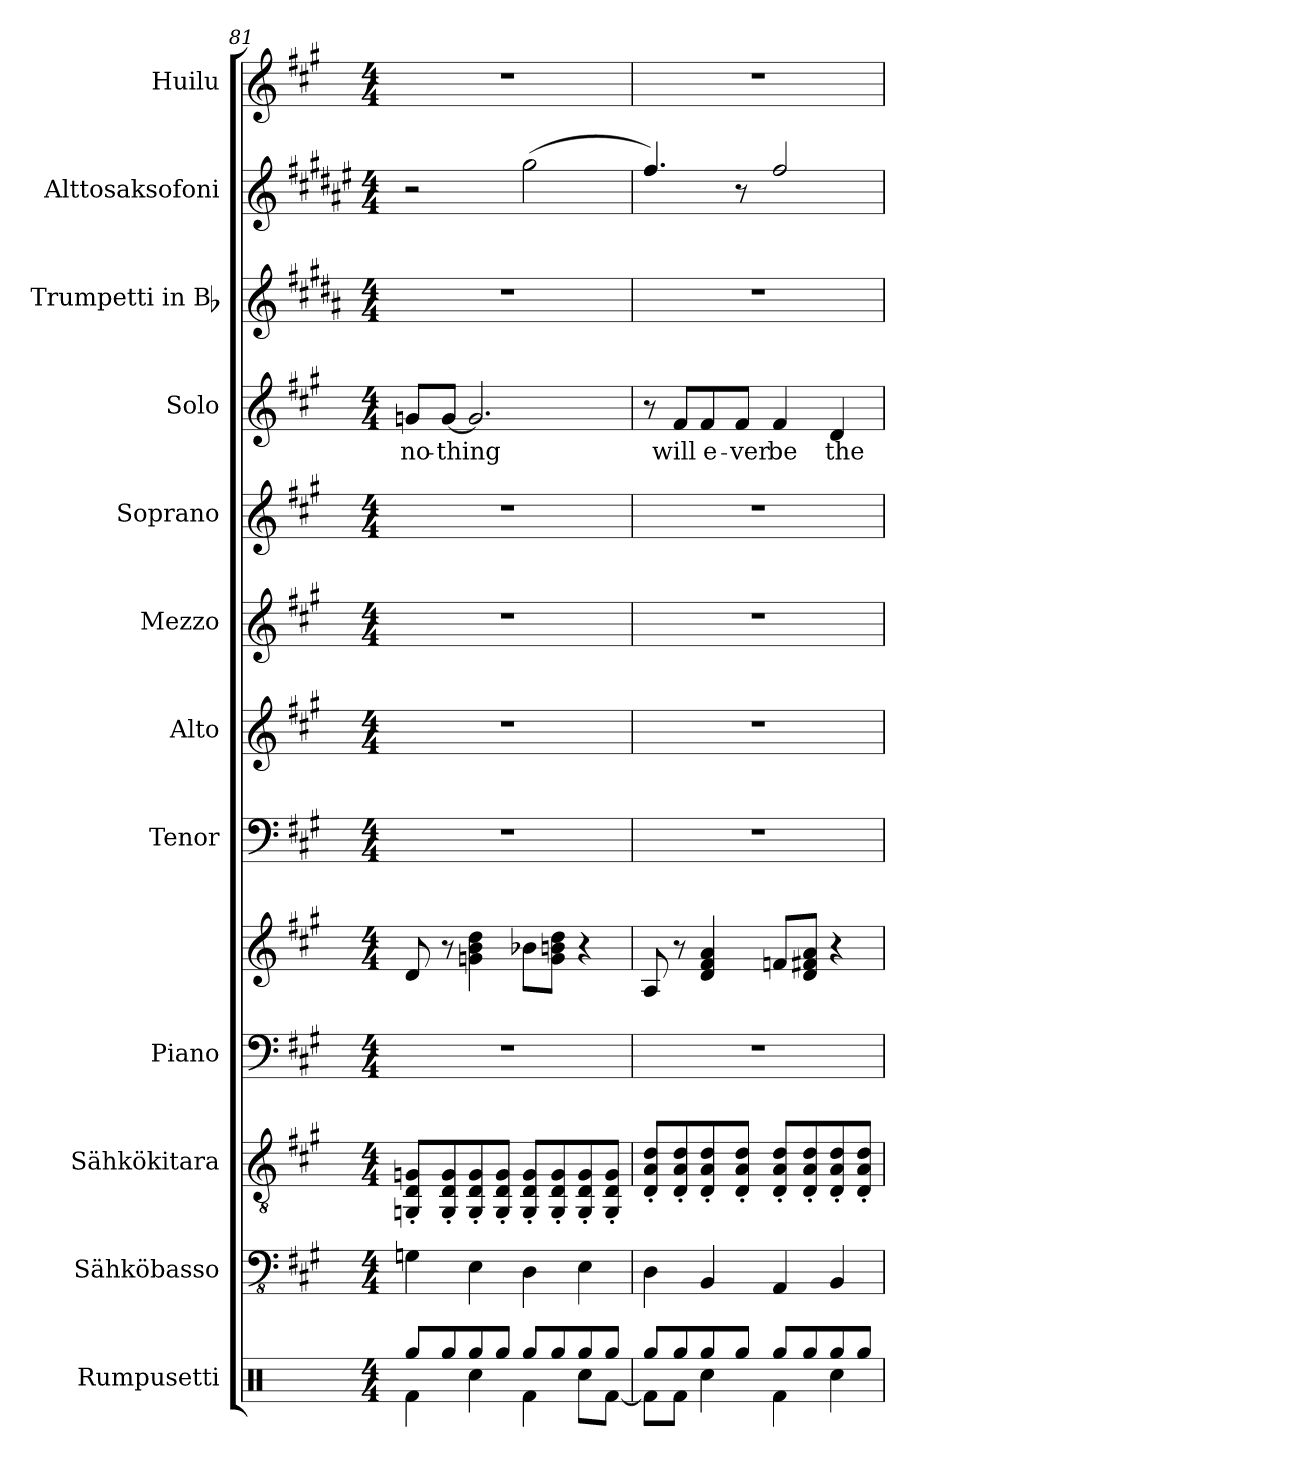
**kern	**kern	**kern	**kern	**kern	**kern	**kern	**kern	**kern	**kern	**text	**kern	**kern	**kern
*part12	*part11	*part10	*part9	*part9	*part8	*part7	*part6	*part5	*part4	*part4	*part3	*part2	*part1
*staff13	*staff12	*staff11	*staff10	*staff9	*staff8	*staff7	*staff6	*staff5	*staff4	*staff4	*staff3	*staff2	*staff1
*I"Rumpusetti	*I"Sähköbasso	*I"Sähkökitara	*I"Piano	*	*I"Tenor	*I"Alto	*I"Mezzo	*I"Soprano	*I"Solo	*	*I"Trumpetti in Bb	*I"Alttosaksofoni	*I"Huilu
*I'R. setti	*	*	*I'Pno.	*	*I'T.	*I'A.	*I'M.	*I'S.	*I'Solo	*	*I'Tpt. in Bb	*	*I'H.
*clefX	*clefFv4	*clefGv2	*clefF4	*clefG2	*clefF4	*clefG2	*clefG2	*clefG2	*clefG2	*	*clefG2	*clefG2	*clefG2
*	*	*	*	*	*	*	*	*	*	*	*ITrd1c2	*ITrd5c9	*
*k[]	*k[f#c#g#]	*k[f#c#g#]	*k[f#c#g#]	*k[f#c#g#]	*k[f#c#g#]	*k[f#c#g#]	*k[f#c#g#]	*k[f#c#g#]	*k[f#c#g#]	*	*k[f#c#g#]	*k[f#c#g#]	*k[f#c#g#]
*M4/4	*M4/4	*M4/4	*M4/4	*M4/4	*M4/4	*M4/4	*M4/4	*M4/4	*M4/4	*	*M4/4	*M4/4	*M4/4
=81	=81	=81	=81	=81	=81	=81	=81	=81	=81	=81	=81	=81	=81
*^	*	*	*	*	*	*	*	*	*	*	*	*	*
!	!	!	!	!	!	!	!	!	!	!	!LO:LY:b	!	!	!
8Rgg/L	4Rf\	4GGn\	8GGn/' 8D/' 8Gn/'L	1r	8d/	1r	1r	1r	1r	8gn/L	no-	1r	2r	1r
!	!	!	!	!	!	!	!	!	!	!	!LO:LY:b	!	!	!
8Rgg/	.	.	8GG/' 8D/' 8G/'	.	8r	.	.	.	.	[8g/J	-thing	.	.	.
8Rgg/	4Rcc\	4EE\	8GG/' 8D/' 8G/'	.	4gn\ 4b\ 4dd\	.	.	.	.	2.g/]	.	.	.	.
8Rgg/J	.	.	8GG/' 8D/' 8G/'J	.	.	.	.	.	.	.	.	.	.	.
8Rgg/L	4Rf\	4DD\	8GG/' 8D/' 8G/'L	.	8b-X\L	.	.	.	.	.	.	.	(2b\	.
8Rgg/	.	.	8GG/' 8D/' 8G/'	.	8g\ 8bn\ 8dd\J	.	.	.	.	.	.	.	.	.
8Rgg/	8Rcc\L	4EE\	8GG/' 8D/' 8G/'	.	4r	.	.	.	.	.	.	.	.	.
8Rgg/J	[8Rf\J	.	8GG/' 8D/' 8G/'J	.	.	.	.	.	.	.	.	.	.	.
=82	=82	=82	=82	=82	=82	=82	=82	=82	=82	=82	=82	=82	=82	=82
8Rgg/L	8Rf\L]	4DD\	8D/' 8A/' 8d/'L	1r	8A/	1r	1r	1r	1r	8r	.	1r	4.a/)	1r
!	!	!	!	!	!	!	!	!	!	!	!LO:LY:b	!	!	!
8Rgg/	8Rf\J	.	8D/' 8A/' 8d/'	.	8r	.	.	.	.	8f#/L	will	.	.	.
!	!	!	!	!	!	!	!	!	!	!	!LO:LY:b	!	!	!
8Rgg/	4Rcc\	4BBB/	8D/' 8A/' 8d/'	.	4d/ 4f#/ 4a/	.	.	.	.	8f#/	e-	.	.	.
!	!	!	!	!	!	!	!	!	!	!	!LO:LY:b	!	!	!
8Rgg/J	.	.	8D/' 8A/' 8d/'J	.	.	.	.	.	.	8f#/J	-ver	.	8r	.
!	!	!	!	!	!	!	!	!	!	!	!LO:LY:b	!	!	!
8Rgg/L	4Rf\	4AAA/	8D/' 8A/' 8d/'L	.	8fn/L	.	.	.	.	4f#/	be	.	2a/	.
8Rgg/	.	.	8D/' 8A/' 8d/'	.	8d/ 8f#X/ 8a/J	.	.	.	.	.	.	.	.	.
!	!	!	!	!	!	!	!	!	!	!	!LO:LY:b	!	!	!
8Rgg/	4Rcc\	4BBB/	8D/' 8A/' 8d/'	.	4r	.	.	.	.	4d/	the	.	.	.
8Rgg/J	.	.	8D/' 8A/' 8d/'J	.	.	.	.	.	.	.	.	.	.	.
*v	*v	*	*	*	*	*	*	*	*	*	*	*	*	*
=	=	=	=	=	=	=	=	=	=	=	=	=	=
*-	*-	*-	*-	*-	*-	*-	*-	*-	*-	*-	*-	*-	*-
